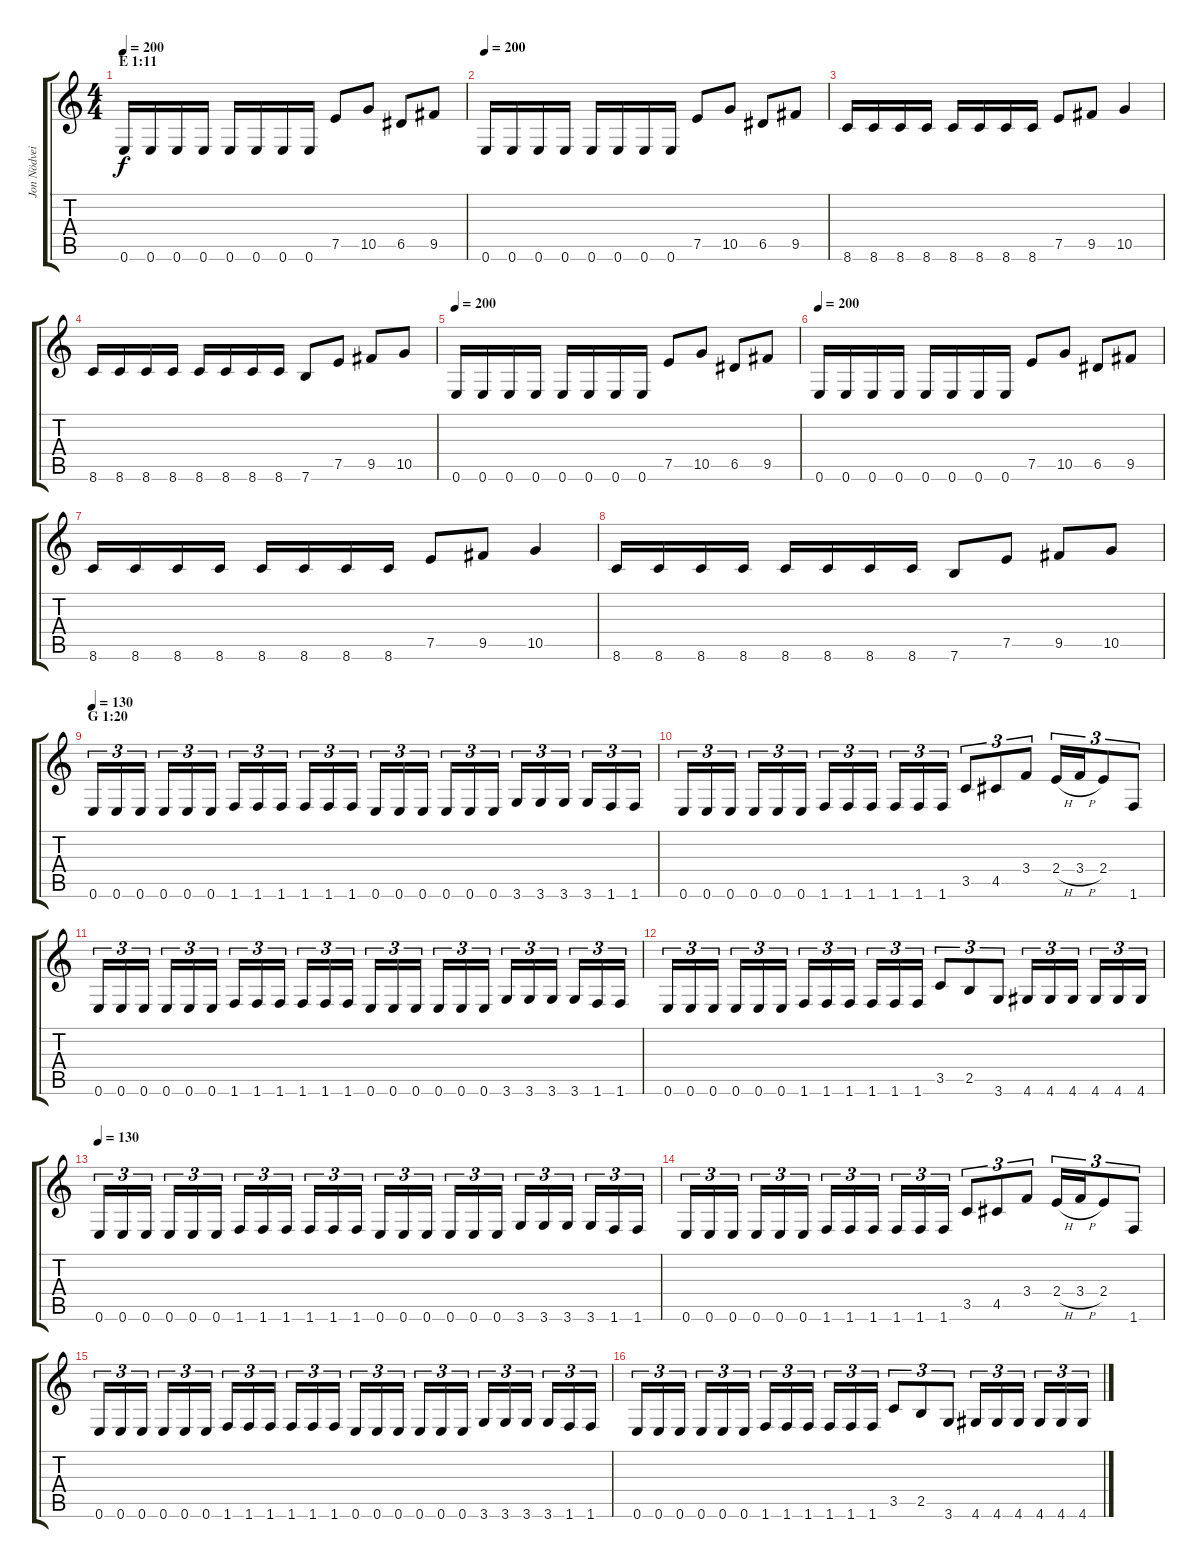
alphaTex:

\track ("Jon Nödveidt" "Jon Nödvei") {instrument distortionguitar}
\staff {score tabs}
\tuning (E4 B3 G3 D3 A2 E2) {hide}
\ts (4 4)
\section ("" "E 1:11")
\tempo 200
\clef g2
\ks c
0.6.16{dy f} 0.6.16 0.6.16 0.6.16 0.6.16 0.6.16 0.6.16 0.6.16 7.5.8 10.5.8 6.5.8 9.5.8 |
\tempo 200
0.6.16 0.6.16 0.6.16 0.6.16 0.6.16 0.6.16 0.6.16 0.6.16 7.5.8 10.5.8 6.5.8 9.5.8 |
8.6.16 8.6.16 8.6.16 8.6.16 8.6.16 8.6.16 8.6.16 8.6.16 7.5.8 9.5.8 10.5.4 |
8.6.16 8.6.16 8.6.16 8.6.16 8.6.16 8.6.16 8.6.16 8.6.16 7.6.8 7.5.8 9.5.8 10.5.8 |
\tempo 200
0.6.16 0.6.16 0.6.16 0.6.16 0.6.16 0.6.16 0.6.16 0.6.16 7.5.8 10.5.8 6.5.8 9.5.8 |
\tempo 200
0.6.16 0.6.16 0.6.16 0.6.16 0.6.16 0.6.16 0.6.16 0.6.16 7.5.8 10.5.8 6.5.8 9.5.8 |
8.6.16 8.6.16 8.6.16 8.6.16 8.6.16 8.6.16 8.6.16 8.6.16 7.5.8 9.5.8 10.5.4 |
8.6.16 8.6.16 8.6.16 8.6.16 8.6.16 8.6.16 8.6.16 8.6.16 7.6.8 7.5.8 9.5.8 10.5.8 |
\section ("" "G 1:20")
\tempo 130
0.6.16{tu (3 2)} 0.6.16{tu (3 2)} 0.6.16{tu (3 2)} 0.6.16{tu (3 2)} 0.6.16{tu (3 2)} 0.6.16{tu (3 2)} 1.6.16{tu (3 2)} 1.6.16{tu (3 2)} 1.6.16{tu (3 2)} 1.6.16{tu (3 2)} 1.6.16{tu (3 2)} 1.6.16{tu (3 2)} 0.6.16{tu (3 2)} 0.6.16{tu (3 2)} 0.6.16{tu (3 2)} 0.6.16{tu (3 2)} 0.6.16{tu (3 2)} 0.6.16{tu (3 2)} 3.6.16{tu (3 2)} 3.6.16{tu (3 2)} 3.6.16{tu (3 2)} 3.6.16{tu (3 2)} 1.6.16{tu (3 2)} 1.6.16{tu (3 2)} |
0.6.16{tu (3 2)} 0.6.16{tu (3 2)} 0.6.16{tu (3 2)} 0.6.16{tu (3 2)} 0.6.16{tu (3 2)} 0.6.16{tu (3 2)} 1.6.16{tu (3 2)} 1.6.16{tu (3 2)} 1.6.16{tu (3 2)} 1.6.16{tu (3 2)} 1.6.16{tu (3 2)} 1.6.16{tu (3 2)} 3.5.8{tu (3 2)} 4.5.8{tu (3 2)} 3.4.8{tu (3 2)} 2.4{h}.16{tu (3 2)} 3.4{h}.16{tu (3 2)} 2.4.8{tu (3 2)} 1.6.8{tu (3 2)} |
0.6.16{tu (3 2)} 0.6.16{tu (3 2)} 0.6.16{tu (3 2)} 0.6.16{tu (3 2)} 0.6.16{tu (3 2)} 0.6.16{tu (3 2)} 1.6.16{tu (3 2)} 1.6.16{tu (3 2)} 1.6.16{tu (3 2)} 1.6.16{tu (3 2)} 1.6.16{tu (3 2)} 1.6.16{tu (3 2)} 0.6.16{tu (3 2)} 0.6.16{tu (3 2)} 0.6.16{tu (3 2)} 0.6.16{tu (3 2)} 0.6.16{tu (3 2)} 0.6.16{tu (3 2)} 3.6.16{tu (3 2)} 3.6.16{tu (3 2)} 3.6.16{tu (3 2)} 3.6.16{tu (3 2)} 1.6.16{tu (3 2)} 1.6.16{tu (3 2)} |
0.6.16{tu (3 2)} 0.6.16{tu (3 2)} 0.6.16{tu (3 2)} 0.6.16{tu (3 2)} 0.6.16{tu (3 2)} 0.6.16{tu (3 2)} 1.6.16{tu (3 2)} 1.6.16{tu (3 2)} 1.6.16{tu (3 2)} 1.6.16{tu (3 2)} 1.6.16{tu (3 2)} 1.6.16{tu (3 2)} 3.5.8{tu (3 2)} 2.5.8{tu (3 2)} 3.6.8{tu (3 2)} 4.6.16{tu (3 2)} 4.6.16{tu (3 2)} 4.6.16{tu (3 2)} 4.6.16{tu (3 2)} 4.6.16{tu (3 2)} 4.6.16{tu (3 2)} |
\tempo 130
0.6.16{tu (3 2)} 0.6.16{tu (3 2)} 0.6.16{tu (3 2)} 0.6.16{tu (3 2)} 0.6.16{tu (3 2)} 0.6.16{tu (3 2)} 1.6.16{tu (3 2)} 1.6.16{tu (3 2)} 1.6.16{tu (3 2)} 1.6.16{tu (3 2)} 1.6.16{tu (3 2)} 1.6.16{tu (3 2)} 0.6.16{tu (3 2)} 0.6.16{tu (3 2)} 0.6.16{tu (3 2)} 0.6.16{tu (3 2)} 0.6.16{tu (3 2)} 0.6.16{tu (3 2)} 3.6.16{tu (3 2)} 3.6.16{tu (3 2)} 3.6.16{tu (3 2)} 3.6.16{tu (3 2)} 1.6.16{tu (3 2)} 1.6.16{tu (3 2)} |
0.6.16{tu (3 2)} 0.6.16{tu (3 2)} 0.6.16{tu (3 2)} 0.6.16{tu (3 2)} 0.6.16{tu (3 2)} 0.6.16{tu (3 2)} 1.6.16{tu (3 2)} 1.6.16{tu (3 2)} 1.6.16{tu (3 2)} 1.6.16{tu (3 2)} 1.6.16{tu (3 2)} 1.6.16{tu (3 2)} 3.5.8{tu (3 2)} 4.5.8{tu (3 2)} 3.4.8{tu (3 2)} 2.4{h}.16{tu (3 2)} 3.4{h}.16{tu (3 2)} 2.4.8{tu (3 2)} 1.6.8{tu (3 2)} |
0.6.16{tu (3 2)} 0.6.16{tu (3 2)} 0.6.16{tu (3 2)} 0.6.16{tu (3 2)} 0.6.16{tu (3 2)} 0.6.16{tu (3 2)} 1.6.16{tu (3 2)} 1.6.16{tu (3 2)} 1.6.16{tu (3 2)} 1.6.16{tu (3 2)} 1.6.16{tu (3 2)} 1.6.16{tu (3 2)} 0.6.16{tu (3 2)} 0.6.16{tu (3 2)} 0.6.16{tu (3 2)} 0.6.16{tu (3 2)} 0.6.16{tu (3 2)} 0.6.16{tu (3 2)} 3.6.16{tu (3 2)} 3.6.16{tu (3 2)} 3.6.16{tu (3 2)} 3.6.16{tu (3 2)} 1.6.16{tu (3 2)} 1.6.16{tu (3 2)} |
0.6.16{tu (3 2)} 0.6.16{tu (3 2)} 0.6.16{tu (3 2)} 0.6.16{tu (3 2)} 0.6.16{tu (3 2)} 0.6.16{tu (3 2)} 1.6.16{tu (3 2)} 1.6.16{tu (3 2)} 1.6.16{tu (3 2)} 1.6.16{tu (3 2)} 1.6.16{tu (3 2)} 1.6.16{tu (3 2)} 3.5.8{tu (3 2)} 2.5.8{tu (3 2)} 3.6.8{tu (3 2)} 4.6.16{tu (3 2)} 4.6.16{tu (3 2)} 4.6.16{tu (3 2)} 4.6.16{tu (3 2)} 4.6.16{tu (3 2)} 4.6.16{tu (3 2)}
